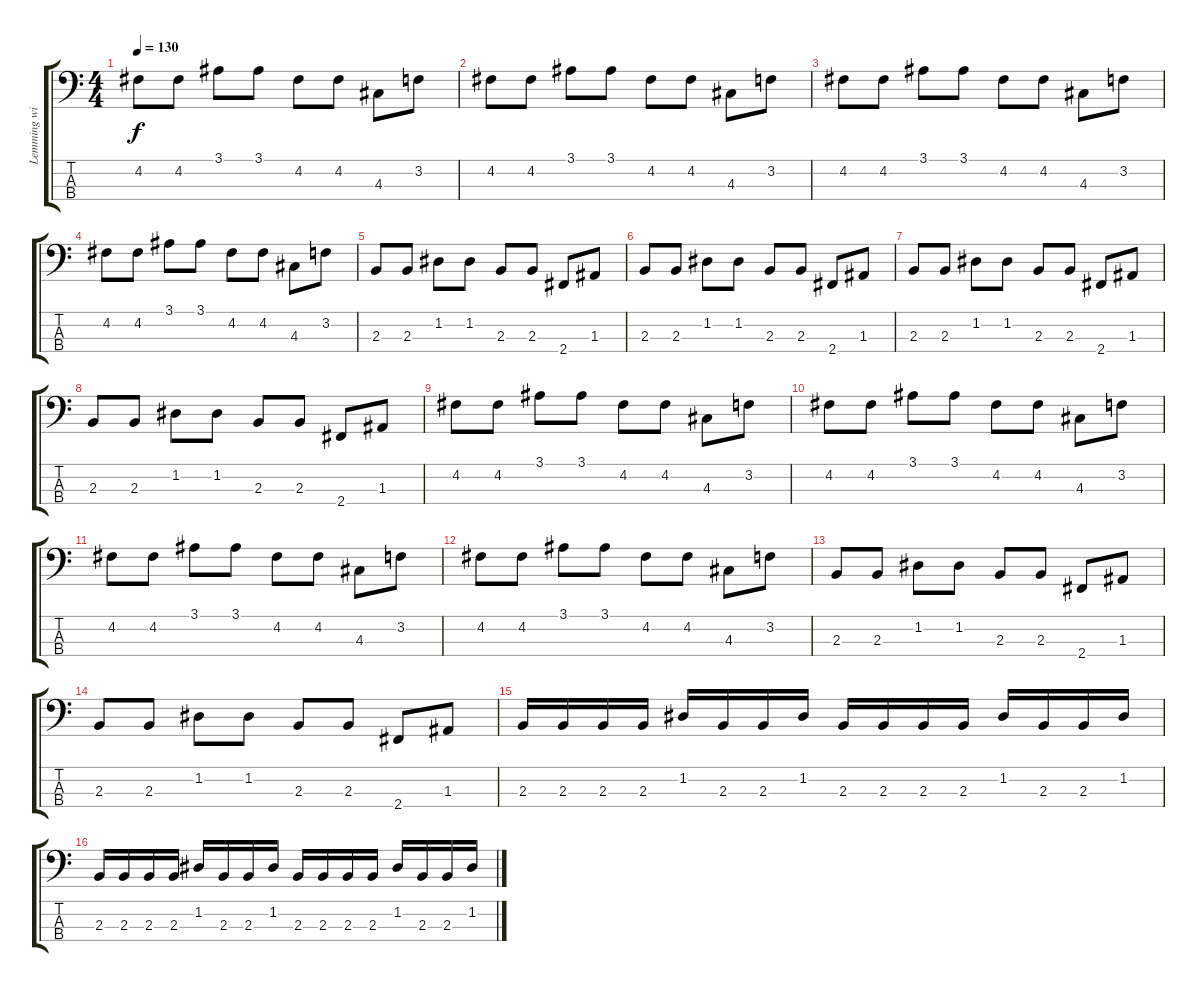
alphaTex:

\track ("Lemming with Bass" "Lemming wi") {instrument electricbassfinger}
\staff {score tabs}
\tuning (G2 D2 A1 E1) {hide}
\ts (4 4)
\tempo 130
\clef f4
\ks c
4.2.8{dy f} 4.2.8 3.1.8 3.1.8 4.2.8 4.2.8 4.3.8 3.2.8 |
4.2.8 4.2.8 3.1.8 3.1.8 4.2.8 4.2.8 4.3.8 3.2.8 |
4.2.8 4.2.8 3.1.8 3.1.8 4.2.8 4.2.8 4.3.8 3.2.8 |
4.2.8 4.2.8 3.1.8 3.1.8 4.2.8 4.2.8 4.3.8 3.2.8 |
2.3.8 2.3.8 1.2.8 1.2.8 2.3.8 2.3.8 2.4.8 1.3.8 |
2.3.8 2.3.8 1.2.8 1.2.8 2.3.8 2.3.8 2.4.8 1.3.8 |
2.3.8 2.3.8 1.2.8 1.2.8 2.3.8 2.3.8 2.4.8 1.3.8 |
2.3.8 2.3.8 1.2.8 1.2.8 2.3.8 2.3.8 2.4.8 1.3.8 |
4.2.8 4.2.8 3.1.8 3.1.8 4.2.8 4.2.8 4.3.8 3.2.8 |
4.2.8 4.2.8 3.1.8 3.1.8 4.2.8 4.2.8 4.3.8 3.2.8 |
4.2.8 4.2.8 3.1.8 3.1.8 4.2.8 4.2.8 4.3.8 3.2.8 |
4.2.8 4.2.8 3.1.8 3.1.8 4.2.8 4.2.8 4.3.8 3.2.8 |
2.3.8 2.3.8 1.2.8 1.2.8 2.3.8 2.3.8 2.4.8 1.3.8 |
2.3.8 2.3.8 1.2.8 1.2.8 2.3.8 2.3.8 2.4.8 1.3.8 |
2.3.16 2.3.16 2.3.16 2.3.16 1.2.16 2.3.16 2.3.16 1.2.16 2.3.16 2.3.16 2.3.16 2.3.16 1.2.16 2.3.16 2.3.16 1.2.16 |
2.3.16 2.3.16 2.3.16 2.3.16 1.2.16 2.3.16 2.3.16 1.2.16 2.3.16 2.3.16 2.3.16 2.3.16 1.2.16 2.3.16 2.3.16 1.2.16
